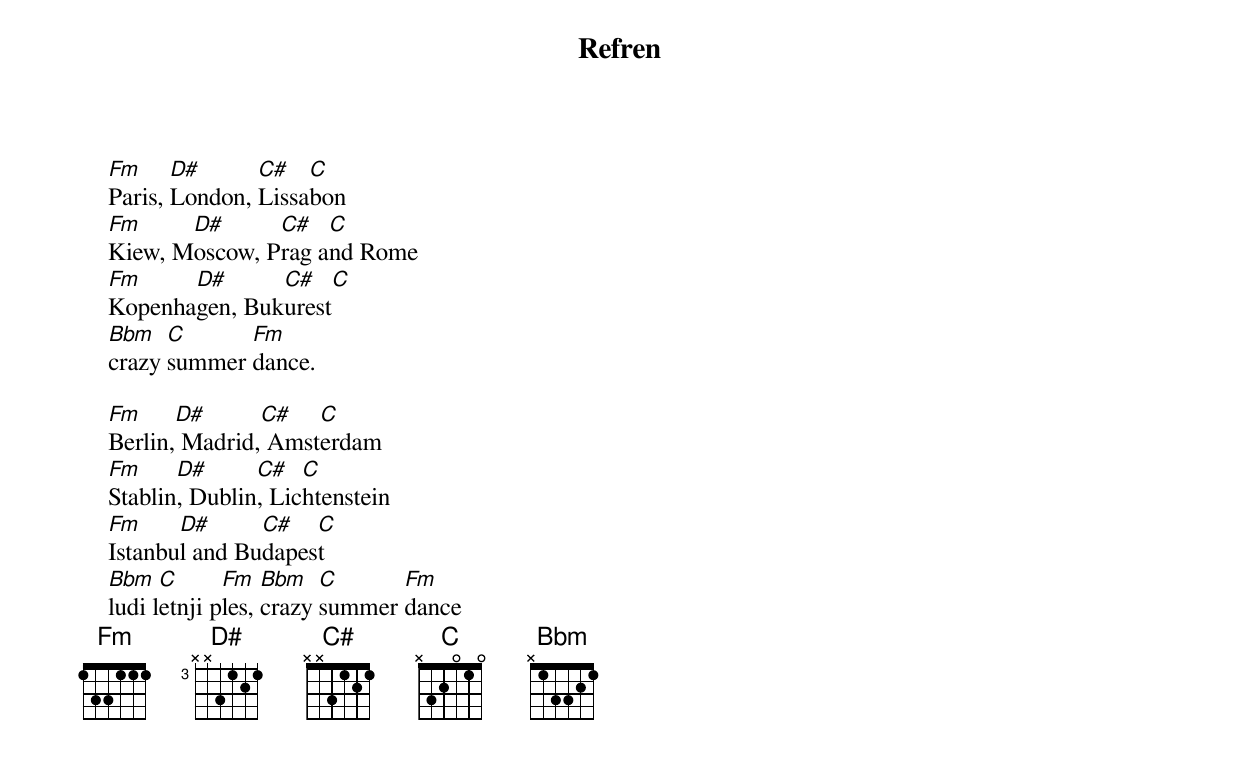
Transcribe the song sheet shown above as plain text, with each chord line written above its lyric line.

    Refren
    Fm     D#      C#   C
    Paris, London, Lissabon
    Fm     D#      C#   C
    Kiew, Moscow, Prag and Rome
    Fm     D#      C#   C
    Kopenhagen, Bukurest
    Bbm   C      Fm
    crazy summer dance.

    Fm     D#      C#   C
    Berlin, Madrid, Amsterdam
    Fm     D#      C#   C
    Stablin, Dublin, Lichtenstein
    Fm     D#      C#   C
    Istanbul and Budapest
    Bbm   C      Fm   Bbm   C      Fm
    ludi letnji ples, crazy summer dance
